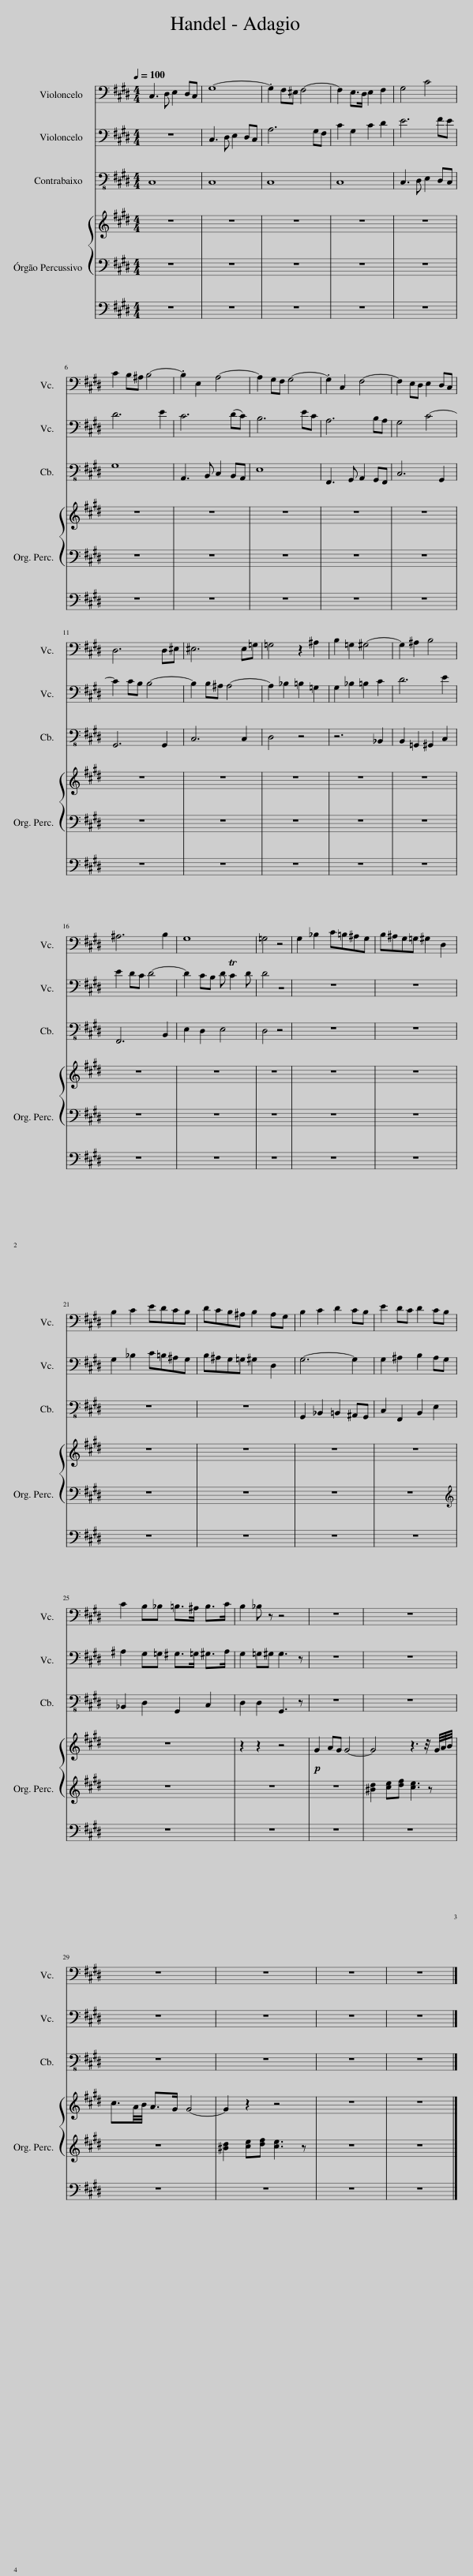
X:1
%%score 1 2 3 { 4 | 5 }
L:1/8
Q:1/4=100
M:4/4
I:linebreak $
K:E
V:1 bass
V:2 bass
V:3 bass-8
V:4 treble
V:5 bass
V:1
 C,3 D, E,2 D,C, | G,8- | .G,2 F,^E, F,4- | F,2 E,>D, E,2 F,2 | G,4 C4 |$ %5
 C2 B,^A, B,4- | .B,2 E,2 A,4- | A,2 G,F, G,4- | .G,2 C,2 F,4- | F,2 E,D, E,2 D,C, |$ %10
 D,6 D,^E, | ^E,6 E,=G, | =G,4 z2 ^A,2 | B,2 =G,2 ^G,4- | G,2 ^A,2 B,4 |$ %15
 ^A,6 B,2 | G,8 | =G,4 z4 | G,2 _B,2 C=B,^A,G, | B,^A,G,=G, ^G,2 D,2 |$ %20
 B,2 C2 EDCB, | DCB,^A, B,2 A,G, | B,2 C2 D2 CB, | E2 DC D2 CB, |$ C2 B,_B, =B,>^A, B,>C | %25
 B,2 _B, z z4 | z8 | z8 |$ z8 | z8 | %30
 z8 | z8 |] %32
V:2
 z8 | C,3 D, E,2 D,C, | A,6 G,F, | C2 G,2 C2 D2 | E6 FE |$ %5
 D6 E2 | C6 (DC) | B,6 EC | A,6 B,A, | G,4 C4- |$ %10
 C2 CB, B,4- | B,2 B,^A, A,4- | A,2 _B,2 =B,2 =G,2 | G,2 _B,2 =B,2 C2 | D6 E2 |$ %15
 E2 DC D4- | D2 CB, D TC2 D | D4 z4 | z8 | z8 |$ %20
 G,2 _B,2 C=B,^A,G, | B,^A,G,=G, ^G,2 D,2 | G,6- G,2 | G,2 ^A,2 B,2 A,G, |$ ^A,2 G,=G, ^G,>=G, ^G,>A, | %25
 G,2 =G,^G, G,3 z | z8 | z8 |$ z8 | z8 | %30
 z8 | z8 |] %32
V:3
 C,8 | C,8 | C,8 | C,8 | C,3 D, E,2 D,C, |$ %5
 G,8 | A,,3 B,, C,2 B,,A,, | E,8 | F,,3 G,, A,,2 G,,F,, | C,6 G,,2 |$ %10
 G,,6 G,,2 | C,6 C,2 | D,4 z4 | z6 _B,,2 | B,,2 =G,,2 ^G,,2 C,2 |$ %15
 F,,6 B,,2 | E,2 D,2 E,4 | D,4 z4 | z8 | z8 |$ %20
 z8 | z8 | G,,2 _B,,2 =B,,2 ^A,,G,, | C,2 F,,2 B,,2 E,2 |$ _B,,2 D,2 G,,2 C,2 | %25
 D,2 D,2 G,,3 z | z8 | z8 |$ z8 | z8 | %30
 z8 | z8 |] %32
V:4
 z8 | z8 | z8 | z8 | z8 |$ %5
 z8 | z8 | z8 | z8 | z8 |$ %10
 z8 | z8 | z8 | z8 | z8 |$ %15
 z8 | z8 | z8 | z8 | z8 |$ %20
 z8 | z8 | z8 | z8 |$ z8 | %25
 z2 z2 z4 |!p! G2 AG G4- | G4 z3 z/4 G/4A/4B/4 |$ c3/2A/4B/4 A>G G4- | G2 z2 z4 | %30
 z8 | z8 |] %32
V:5
 z8 | z8 | z8 | z8 | z8 |$ %5
 z8 | z8 | z8 | z8 | z8 |$ %10
 z8 | z8 | z8 | z8 | z8 |$ %15
 z8 | z8 | z8 | z8 | z8 |$ %20
 z8 | z8 | z8 | z8 |$[K:treble] z8 | %25
 z8 | z8 | [^Bd]2 [ce][df] [ce]3 z |$ z8 | [^Bd]2 [ce][df] [ce]3 z | %30
 z8 | z8 |] %32
